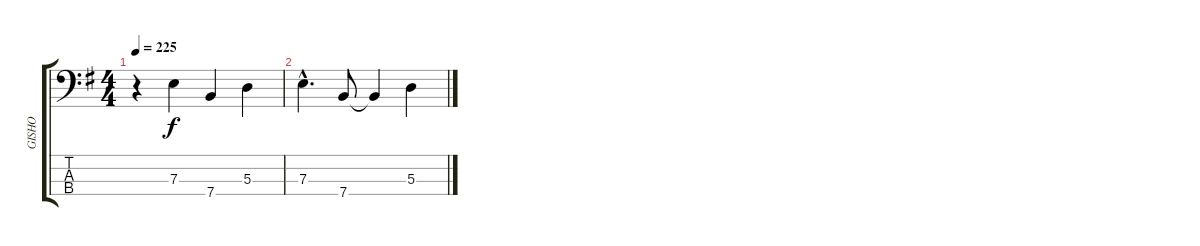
\track ("GISHO" "GISHO") {instrument electricbasspick}
\staff {score tabs}
\tuning (G2 D2 A1 E1) {hide}
\ts (4 4)
\tempo 225
\clef f4
\ks g
r.4{dy f} 7.3.4 7.4.4 5.3.4 |
7.3{hac}.4{d} 7.4.8 7.4{t}.4 5.3.4
